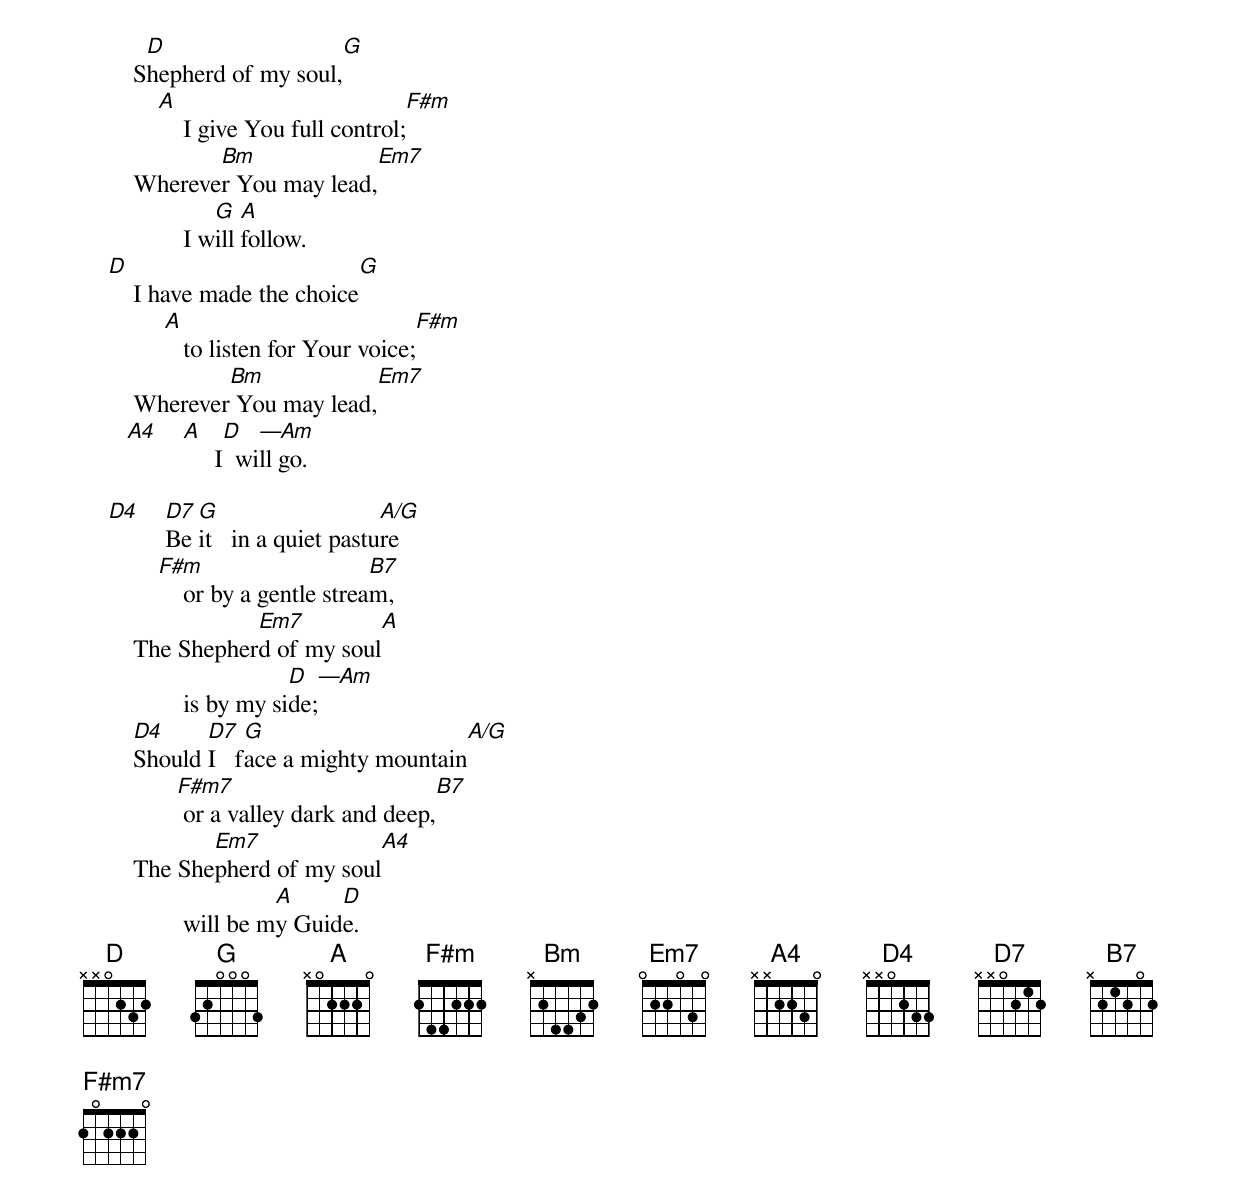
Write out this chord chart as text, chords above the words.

         D                           G
	Shepherd of my soul,
            A                              F#m
		I give You full control;
               Bm                         Em7
	Wherever You may lead,
                   G   A
		I will follow.
    D                                   G
	I have made the choice
             A                             F#m
		to listen for Your voice;
                Bm                        Em7
	Wherever You may lead,
       A4  A     D   —Am
		I  will go.

    D4  D7 G                    A/G
	Be it   in a quiet pasture
            F#m                     B7
		or by a gentle stream,
                   Em7                     A
	The Shepherd of my soul
                           D   —Am
		is by my side;
        D4     D7   G                            A/G
	Should I   face a mighty mountain
               F#m7                          B7
		or a valley dark and deep,
               Em7                         A4
	The Shepherd of my soul
                         A     D
		will be my Guide.
